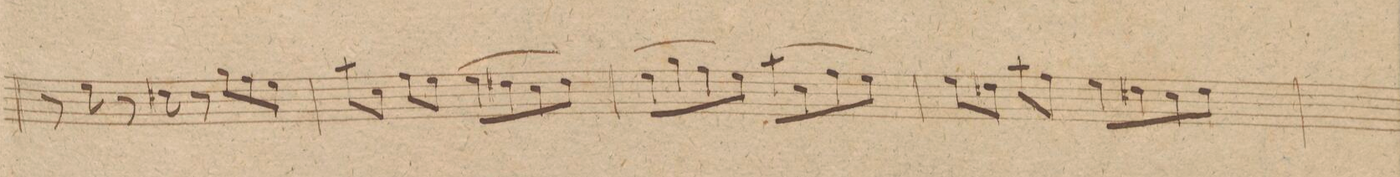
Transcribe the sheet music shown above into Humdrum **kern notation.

**kern	**dynam
*I"Violino. 1mo	*
*clefG2	*
*k[f#c#g#]	*
*met(c|)	*
*M2/2	*
8r	.
8ee\	.
8r	.
8dd#X\	.
8r	.
8gg#\L	.
8ff#\	.
8ee\J	.
=17	=17
8aa\L	.
8cc#\J	.
8ff#\L	.
8ee\J	.
(8ee\L	.
8dd#X\	.
8cc#\	.
8dd#\J)	.
=18	=18
(8ee\L	.
8gg#\	.
8ff#\	.
8ee\J)	.
(8aa\L	.
8cc#\	.
8ff#\	.
8ee\J)	.
=19	=19
8ee\L	.
8dd#X\J	.
8aa\L	.
8ff#\J	.
8ee\L	.
8dd#X\	.
8cc#\	.
8dd#\J	.
=20	=20
*-	*-
